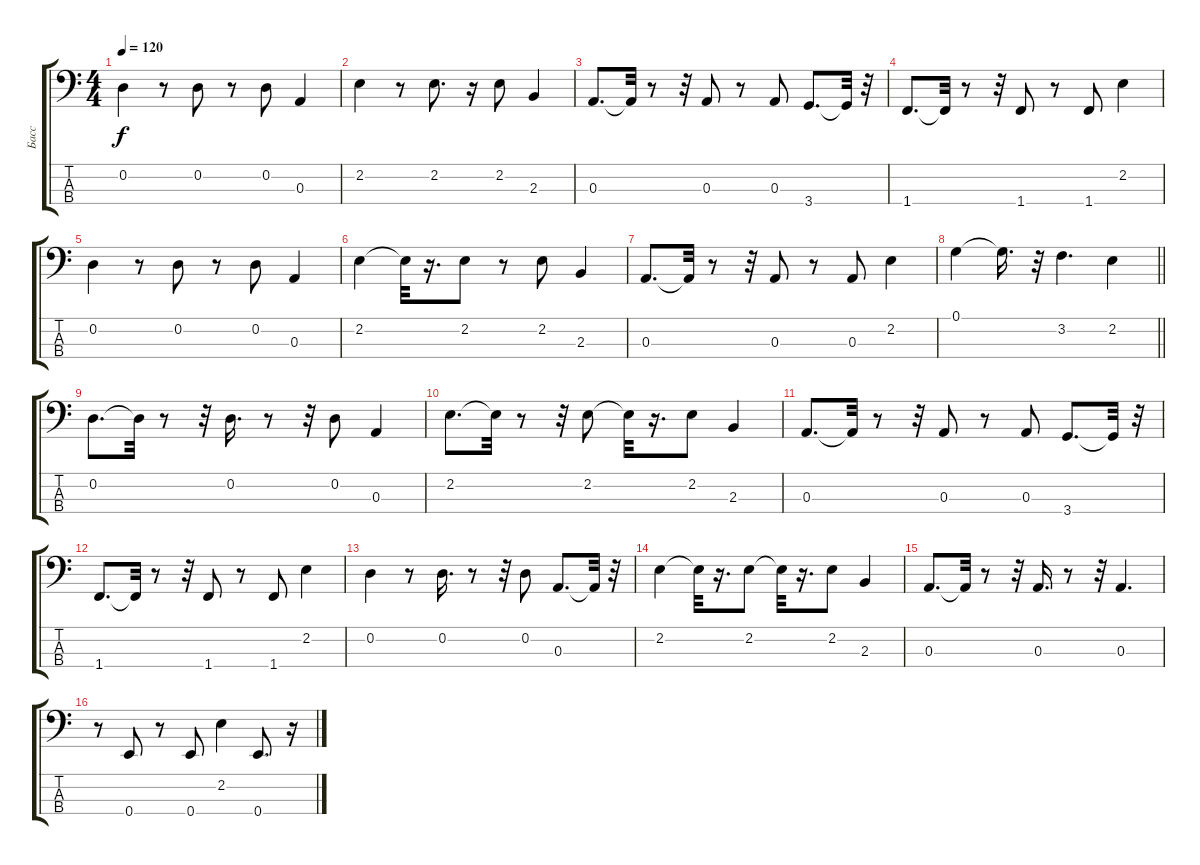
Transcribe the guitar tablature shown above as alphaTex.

\track ("Басс" "Басс") {instrument electricbassfinger}
\staff {score tabs}
\tuning (G2 D2 A1 E1) {hide}
\ts (4 4)
\tempo 120
\clef f4
\ks c
0.2.4{dy f} r.8 0.2.8 r.8 0.2.8 0.3.4 |
2.2.4 r.8 2.2.8{d} r.16 2.2.8 2.3.4 |
0.3.8{d} 0.3{t}.32 r.8 r.32 0.3.8 r.8 0.3.8 3.4.8{d} 3.4{t}.32 r.32 |
1.4.8{d} 1.4{t}.32 r.8 r.32 1.4.8 r.8 1.4.8 2.2.4 |
0.2.4 r.8 0.2.8 r.8 0.2.8 0.3.4 |
2.2.4 2.2{t}.32 r.16{d} 2.2.8 r.8 2.2.8 2.3.4 |
0.3.8{d} 0.3{t}.32 r.8 r.32 0.3.8 r.8 0.3.8 2.2.4 |
\barLineRight lightlight
0.1.4 0.1{t}.16{d} r.32 3.2.4{d} 2.2.4 |
0.2.8{d} 0.2{t}.32 r.8 r.32 0.2.16{d} r.8 r.32 0.2.8 0.3.4 |
2.2.8{d} 2.2{t}.32 r.8 r.32 2.2.8 2.2{t}.32 r.16{d} 2.2.8 2.3.4 |
0.3.8{d} 0.3{t}.32 r.8 r.32 0.3.8 r.8 0.3.8 3.4.8{d} 3.4{t}.32 r.32 |
1.4.8{d} 1.4{t}.32 r.8 r.32 1.4.8 r.8 1.4.8 2.2.4 |
0.2.4 r.8 0.2.16{d} r.8 r.32 0.2.8 0.3.8{d} 0.3{t}.32 r.32 |
2.2.4 2.2{t}.32 r.16{d} 2.2.8 2.2{t}.32 r.16{d} 2.2.8 2.3.4 |
0.3.8{d} 0.3{t}.32 r.8 r.32 0.3.16{d} r.8 r.32 0.3.4{d} |
r.8 0.4.8 r.8 0.4.8 2.2.4 0.4.8{d} r.16
